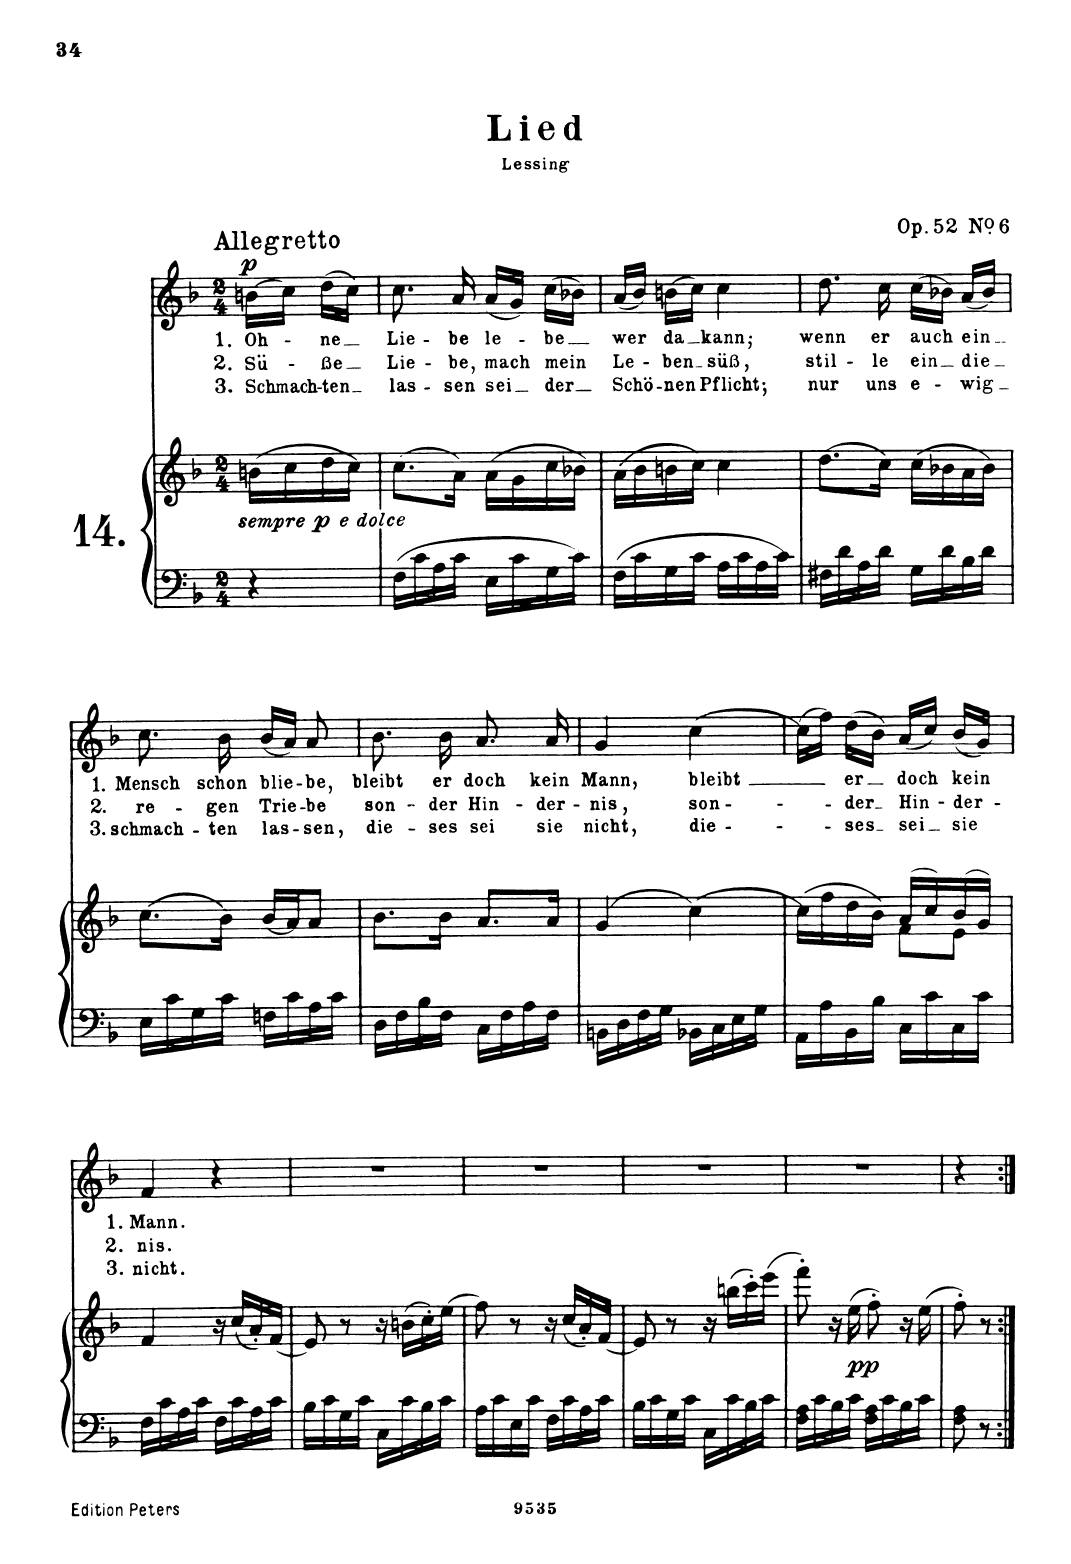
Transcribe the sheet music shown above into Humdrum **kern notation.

**kern	**kern	**dynam	**kern	**text	**text	**text	**dynam
*part2	*part2	*part2	*part1	*part1	*part1	*part1	*part1
*staff3	*staff2	*staff2/3	*staff1	*staff1	*staff1	*staff1	*staff1
*I"Piano	*	*	*I"Voice	*	*	*	*
*I'Pno	*	*	*	*	*	*	*
*clefF4	*clefG2	*	*clefG2	*	*	*	*
*k[b-]	*k[b-]	*	*k[b-]	*	*	*	*
*M2/4	*M2/4	*	*M2/4	*	*	*	*
=	=	=	=	=	=	=	=
!	!	!	!LO:TX:a:B:t=Allegretto	!	!	!	!
!	!	!LO:DY:b	!	!	!	!	!
!	!	!LO:DY:n=1:b	!	!	!	!	!
!	!	!LO:DY:n=2:b	!	!	!	!	!LO:DY:a
4r	(16bn\LL	other-dynamics p other-dynamics	(16bn\LL	1. Oh-	2. Sü-	3. Schmach-	p
.	16cc\	.	16cc\JJ)	.	.	.	.
.	16dd\	.	(16dd\LL	-ne	-sse	-ten	.
.	16cc\JJ)	.	16cc\JJ)	.	.	.	.
=1	=1	=1	=1	=1	=1	=1	=1
16F\LL	(8.cc\L	.	8.cc\	Lie-	Lie-	lass-	.
16c\	.	.	.	.	.	.	.
16A\	.	.	.	.	.	.	.
16c\JJ	16a\Jk)	.	16a/	-be	-be,	-sen	.
16E\LL	(16a\LL	.	(16a/LL	le-	mach	sei	.
16c\	16g\	.	16g/JJ)	.	.	.	.
16G\	16cc\	.	(16cc\LL	-be	mein	der	.
16c\JJ	16b-X\JJ)	.	16b-X\JJ)	.	.	.	.
=2	=2	=2	=2	=2	=2	=2	=2
16F\LL	(16a\LL	.	(16a/LL	wer	Le-	Schö-	.
16c\	16b-\	.	16b-/JJ)	.	.	.	.
16G\	16bn\	.	(16bn\LL	da	-ben	-nen	.
16c\JJ	16cc\JJ)	.	16cc\JJ)	.	.	.	.
16A\LL	4cc\	.	4cc\	kann;	süss,	Pflicht;	.
16c\	.	.	.	.	.	.	.
16A\	.	.	.	.	.	.	.
16c\JJ	.	.	.	.	.	.	.
=3	=3	=3	=3	=3	=3	=3	=3
16F#X\LL	(8.dd\L	.	8.dd\	wenn	stil-	nur	.
16d\	.	.	.	.	.	.	.
16A\	.	.	.	.	.	.	.
16d\JJ	16cc\Jk)	.	16cc\	er	-le	uns	.
16G\LL	(16cc\LL	.	(16cc\LL	auch	ein	e-	.
16d\	16b-X\	.	16b-X\JJ)	.	.	.	.
16B-\	16a\	.	(16a/LL	ein	die	-wig	.
16d\JJ	16b-\JJ)	.	16b-/JJ)	.	.	.	.
=4	=4	=4	=4	=4	=4	=4	=4
16E\LL	(8.cc\L	.	8.cc\	Mensch	re-	schmach-	.
16c\	.	.	.	.	.	.	.
16G\	.	.	.	.	.	.	.
16c\JJ	16b-\Jk)	.	16b-\	schon	-gen	-ten	.
16Fn\LL	(16b-/LL	.	(16b-/LL	blie-	Trie-	las-	.
16c\	16a/J)	.	16a/JJ)	.	.	.	.
16A\	8a/J	.	8a/	-be,	-be	-sen,	.
16c\JJ	.	.	.	.	.	.	.
=5	=5	=5	=5	=5	=5	=5	=5
16D\LL	8.b-\L	.	8.b-\	bleibt	son-	die-	.
16F\	.	.	.	.	.	.	.
16B-\	.	.	.	.	.	.	.
16F\JJ	16b-\Jk	.	16b-\	er	-der	-ses	.
16C\LL	8.a/L	.	8.a/	doch	Hin-	sei	.
16F\	.	.	.	.	.	.	.
16A\	.	.	.	.	.	.	.
16F\JJ	16a/Jk	.	16a/	kein	-der-	sie	.
=6	=6	=6	=6	=6	=6	=6	=6
16BBn\LL	(4g/	.	4g/	Mann,	-nis,	nicht,	.
16D\	.	.	.	.	.	.	.
16F\	.	.	.	.	.	.	.
16G\JJ	.	.	.	.	.	.	.
16BB-X\LL	[>4cc\)	.	[4cc\	bleibt	son-	die-	.
16C\	.	.	.	.	.	.	.
16E\	.	.	.	.	.	.	.
16G\JJ	.	.	.	.	.	.	.
=7	=7	=7	=7	=7	=7	=7	=7
*	*^	*	*	*	*	*	*
16AA\LL	(>16cc\LL]	4ryy	.	(16cc\LL]	.	.	.	.
16A\	16ff\	.	.	16ff\JJ)	.	.	.	.
16BB-\	16dd\	.	.	(16dd\LL	er	-der	-ses	.
16B-\JJ	16b-\JJ)	.	.	16b-\JJ)	.	.	.	.
16C\LL	(16a/LL	8f\L	.	(16a/LL	doch	Hin-	sei	.
16c\	16cc/)	.	.	16cc/JJ)	.	.	.	.
16C\	(16b-/	8e\J	.	(16b-/LL	kein	-der-	sie	.
16c\JJ	16g/JJ)	.	.	16g/JJ)	.	.	.	.
*	*v	*v	*	*	*	*	*	*
=8	=8	=8	=8	=8	=8	=8	=8
16F\LL	4f/	.	4f/	Mann.	-nis.	nicht.	.
16c\	.	.	.	.	.	.	.
16A\	.	.	.	.	.	.	.
16c\JJ	.	.	.	.	.	.	.
16F\LL	16r	.	4r	.	.	.	.
16c\	(16cc/LL	.	.	.	.	.	.
16A\	16a'/)	.	.	.	.	.	.
16c\JJ	(16f/JJ	.	.	.	.	.	.
=9	=9	=9	=9	=9	=9	=9	=9
16B-\LL	8e/)	.	2r	.	.	.	.
16c\	.	.	.	.	.	.	.
16G\	8r	.	.	.	.	.	.
16c\JJ	.	.	.	.	.	.	.
16C\LL	16r	.	.	.	.	.	.
16c\	(16bn\LL	.	.	.	.	.	.
16B-\	16cc'\)	.	.	.	.	.	.
16c\JJ	(16ee\JJ	.	.	.	.	.	.
=10	=10	=10	=10	=10	=10	=10	=10
16A\LL	8ff\)	.	2r	.	.	.	.
16c\	.	.	.	.	.	.	.
16E\	8r	.	.	.	.	.	.
16c\JJ	.	.	.	.	.	.	.
16F\LL	16r	.	.	.	.	.	.
16c\	(16cc/LL	.	.	.	.	.	.
16A\	16a'/)	.	.	.	.	.	.
16c\JJ	(16f/JJ	.	.	.	.	.	.
=11	=11	=11	=11	=11	=11	=11	=11
16B-\LL	8d/)	.	2r	.	.	.	.
16c\	.	.	.	.	.	.	.
16G\	8r	.	.	.	.	.	.
16c\JJ	.	.	.	.	.	.	.
16C\LL	16r	.	.	.	.	.	.
16c\	(16bbn\LL	.	.	.	.	.	.
16B-\	16ccc'\)	.	.	.	.	.	.
16c\JJ	(16eee\JJ	.	.	.	.	.	.
=12	=12	=12	=12	=12	=12	=12	=12
16F\ 16A\LL	8fff'\)	.	2r	.	.	.	.
16c\	.	.	.	.	.	.	.
16B-\	16r	.	.	.	.	.	.
!	!	!LO:DY:b	!	!	!	!	!
16c\JJ	(16ee\	pp	.	.	.	.	.
16F\ 16A\LL	8ff'\)	.	.	.	.	.	.
16c\	.	.	.	.	.	.	.
16B-\	16r	.	.	.	.	.	.
16c\JJ	(16ee\	.	.	.	.	.	.
=13	=13	=13	=13	=13	=13	=13	=13
8F\ 8A\	8ff'\)	.	4r	.	.	.	.
8r	8r	.	.	.	.	.	.
=:|!	=:|!	=:|!	=:|!	=:|!	=:|!	=:|!	=:|!
*-	*-	*-	*-	*-	*-	*-	*-
